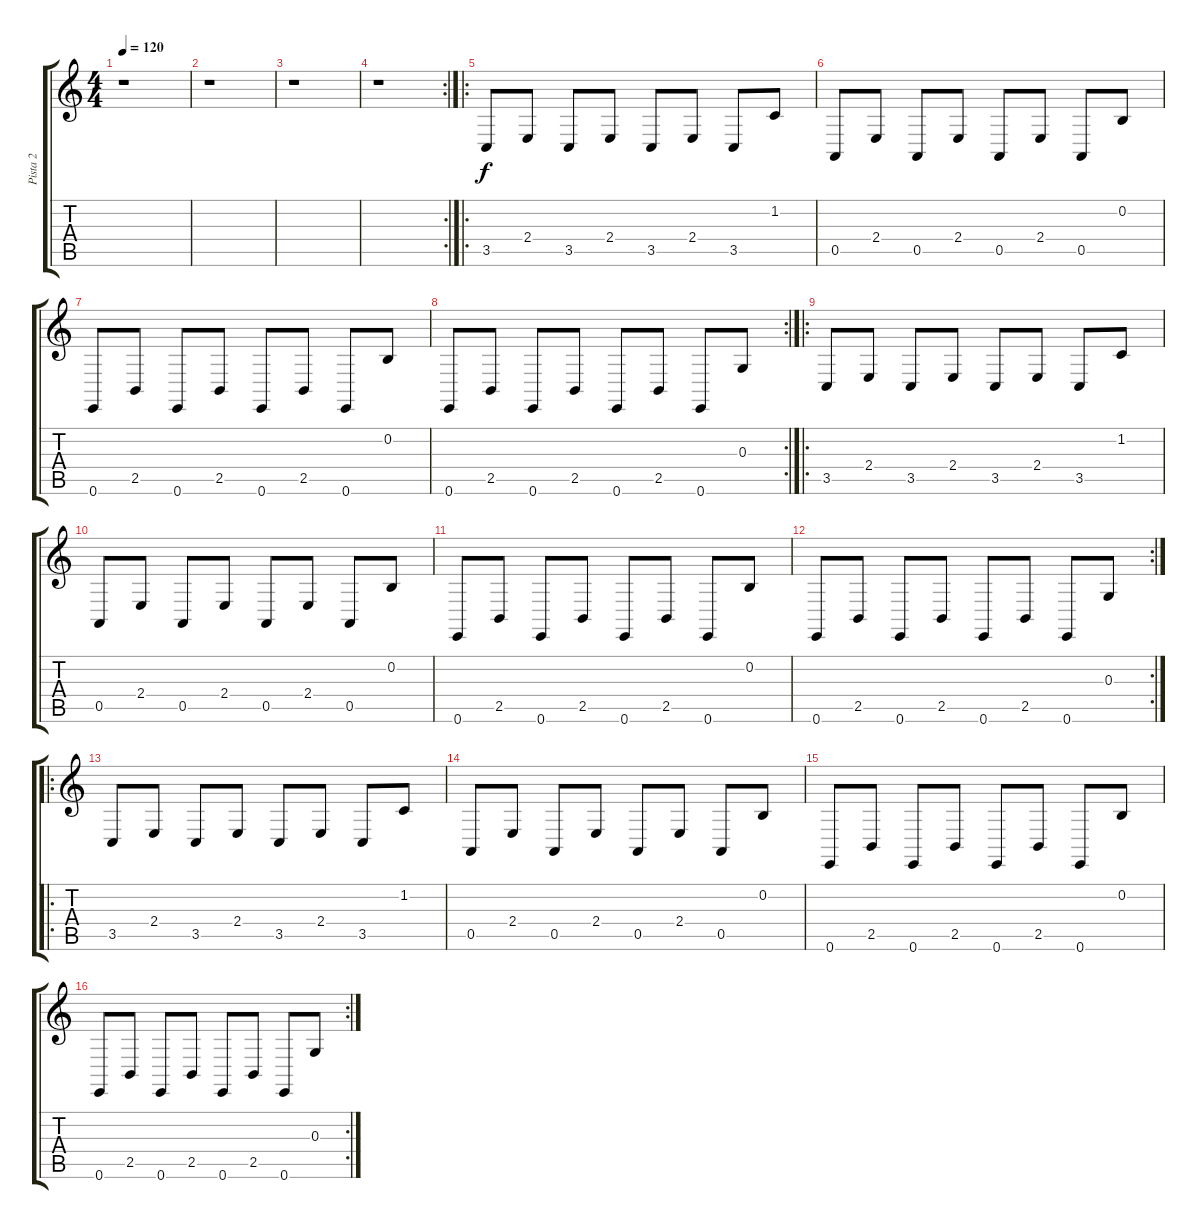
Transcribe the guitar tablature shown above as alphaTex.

\track ("Pista 2" "Pista 2") {instrument orchestralharp}
\staff {score tabs}
\tuning (E4 B3 G3 D3 A2 E2) {hide}
\ts (4 4)
\tempo 120
\clef g2
\ks c
r.1{dy f instrument orchestralharp} |
r.1 |
r.1 |
\rc 2
r.1 |
\ro
3.5.8 2.4.8 3.5.8 2.4.8 3.5.8 2.4.8 3.5.8 1.2.8 |
0.5.8 2.4.8 0.5.8 2.4.8 0.5.8 2.4.8 0.5.8 0.2.8 |
0.6.8 2.5.8 0.6.8 2.5.8 0.6.8 2.5.8 0.6.8 0.2.8 |
\rc 2
0.6.8 2.5.8 0.6.8 2.5.8 0.6.8 2.5.8 0.6.8 0.3.8 |
\ro
3.5.8 2.4.8 3.5.8 2.4.8 3.5.8 2.4.8 3.5.8 1.2.8 |
0.5.8 2.4.8 0.5.8 2.4.8 0.5.8 2.4.8 0.5.8 0.2.8 |
0.6.8 2.5.8 0.6.8 2.5.8 0.6.8 2.5.8 0.6.8 0.2.8 |
\rc 2
0.6.8 2.5.8 0.6.8 2.5.8 0.6.8 2.5.8 0.6.8 0.3.8 |
\ro
3.5.8 2.4.8 3.5.8 2.4.8 3.5.8 2.4.8 3.5.8 1.2.8 |
0.5.8 2.4.8 0.5.8 2.4.8 0.5.8 2.4.8 0.5.8 0.2.8 |
0.6.8 2.5.8 0.6.8 2.5.8 0.6.8 2.5.8 0.6.8 0.2.8 |
\rc 2
0.6.8 2.5.8 0.6.8 2.5.8 0.6.8 2.5.8 0.6.8 0.3.8
